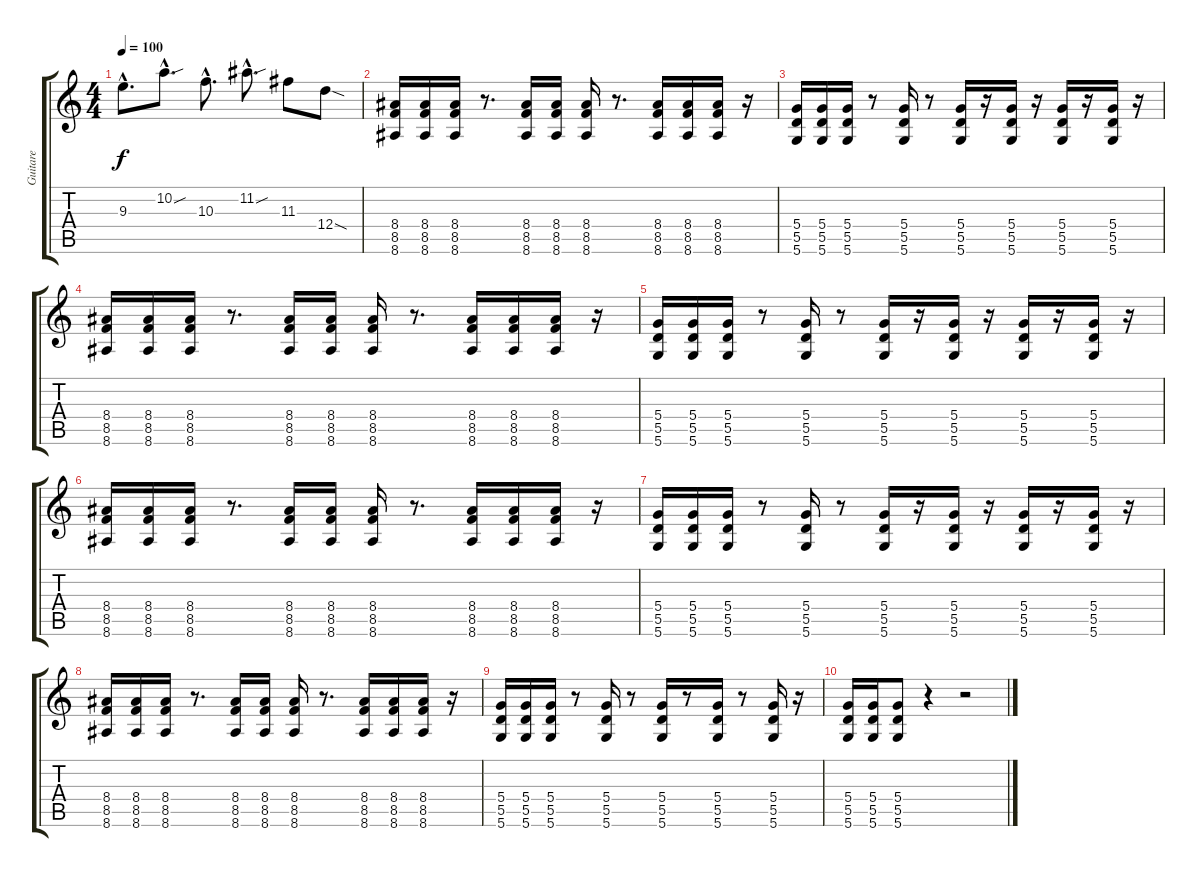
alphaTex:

\track ("Guitare" "Guitare") {instrument distortionguitar}
\staff {score tabs}
\tuning (E4 B3 G3 D3 A2 D2) {hide}
\ts (4 4)
\tempo 100
\clef g2
\ks c
9.3{hac}.8{d dy f} 10.2{sou hac}.8{d} 10.3{hac}.8{d} 11.2{sou hac}.8{d} 11.3.8 12.4{sod}.8 |
(8.4 8.5 8.6).16 (8.4 8.5 8.6).16 (8.4 8.5 8.6).16 r.8{d} (8.4 8.5 8.6).16 (8.4 8.5 8.6).16 (8.4 8.5 8.6).16 r.8{d} (8.4 8.5 8.6).16 (8.4 8.5 8.6).16 (8.4 8.5 8.6).16 r.16 |
(5.4 5.5 5.6).16 (5.4 5.5 5.6).16 (5.4 5.5 5.6).16 r.8 (5.4 5.5 5.6).16 r.8 (5.4 5.5 5.6).16 r.16 (5.4 5.5 5.6).16 r.16 (5.4 5.5 5.6).16 r.16 (5.4 5.5 5.6).16 r.16 |
(8.4 8.5 8.6).16 (8.4 8.5 8.6).16 (8.4 8.5 8.6).16 r.8{d} (8.4 8.5 8.6).16 (8.4 8.5 8.6).16 (8.4 8.5 8.6).16 r.8{d} (8.4 8.5 8.6).16 (8.4 8.5 8.6).16 (8.4 8.5 8.6).16 r.16 |
(5.4 5.5 5.6).16 (5.4 5.5 5.6).16 (5.4 5.5 5.6).16 r.8 (5.4 5.5 5.6).16 r.8 (5.4 5.5 5.6).16 r.16 (5.4 5.5 5.6).16 r.16 (5.4 5.5 5.6).16 r.16 (5.4 5.5 5.6).16 r.16 |
(8.4 8.5 8.6).16 (8.4 8.5 8.6).16 (8.4 8.5 8.6).16 r.8{d} (8.4 8.5 8.6).16 (8.4 8.5 8.6).16 (8.4 8.5 8.6).16 r.8{d} (8.4 8.5 8.6).16 (8.4 8.5 8.6).16 (8.4 8.5 8.6).16 r.16 |
(5.4 5.5 5.6).16 (5.4 5.5 5.6).16 (5.4 5.5 5.6).16 r.8 (5.4 5.5 5.6).16 r.8 (5.4 5.5 5.6).16 r.16 (5.4 5.5 5.6).16 r.16 (5.4 5.5 5.6).16 r.16 (5.4 5.5 5.6).16 r.16 |
(8.4 8.5 8.6).16 (8.4 8.5 8.6).16 (8.4 8.5 8.6).16 r.8{d} (8.4 8.5 8.6).16 (8.4 8.5 8.6).16 (8.4 8.5 8.6).16 r.8{d} (8.4 8.5 8.6).16 (8.4 8.5 8.6).16 (8.4 8.5 8.6).16 r.16 |
(5.4 5.5 5.6).16 (5.4 5.5 5.6).16 (5.4 5.5 5.6).16 r.8 (5.4 5.5 5.6).16 r.8 (5.4 5.5 5.6).16 r.8 (5.4 5.5 5.6).16 r.8 (5.4 5.5 5.6).16 r.16 |
(5.4 5.5 5.6).16 (5.4 5.5 5.6).16 (5.4 5.5 5.6).8 r.4 r.2
